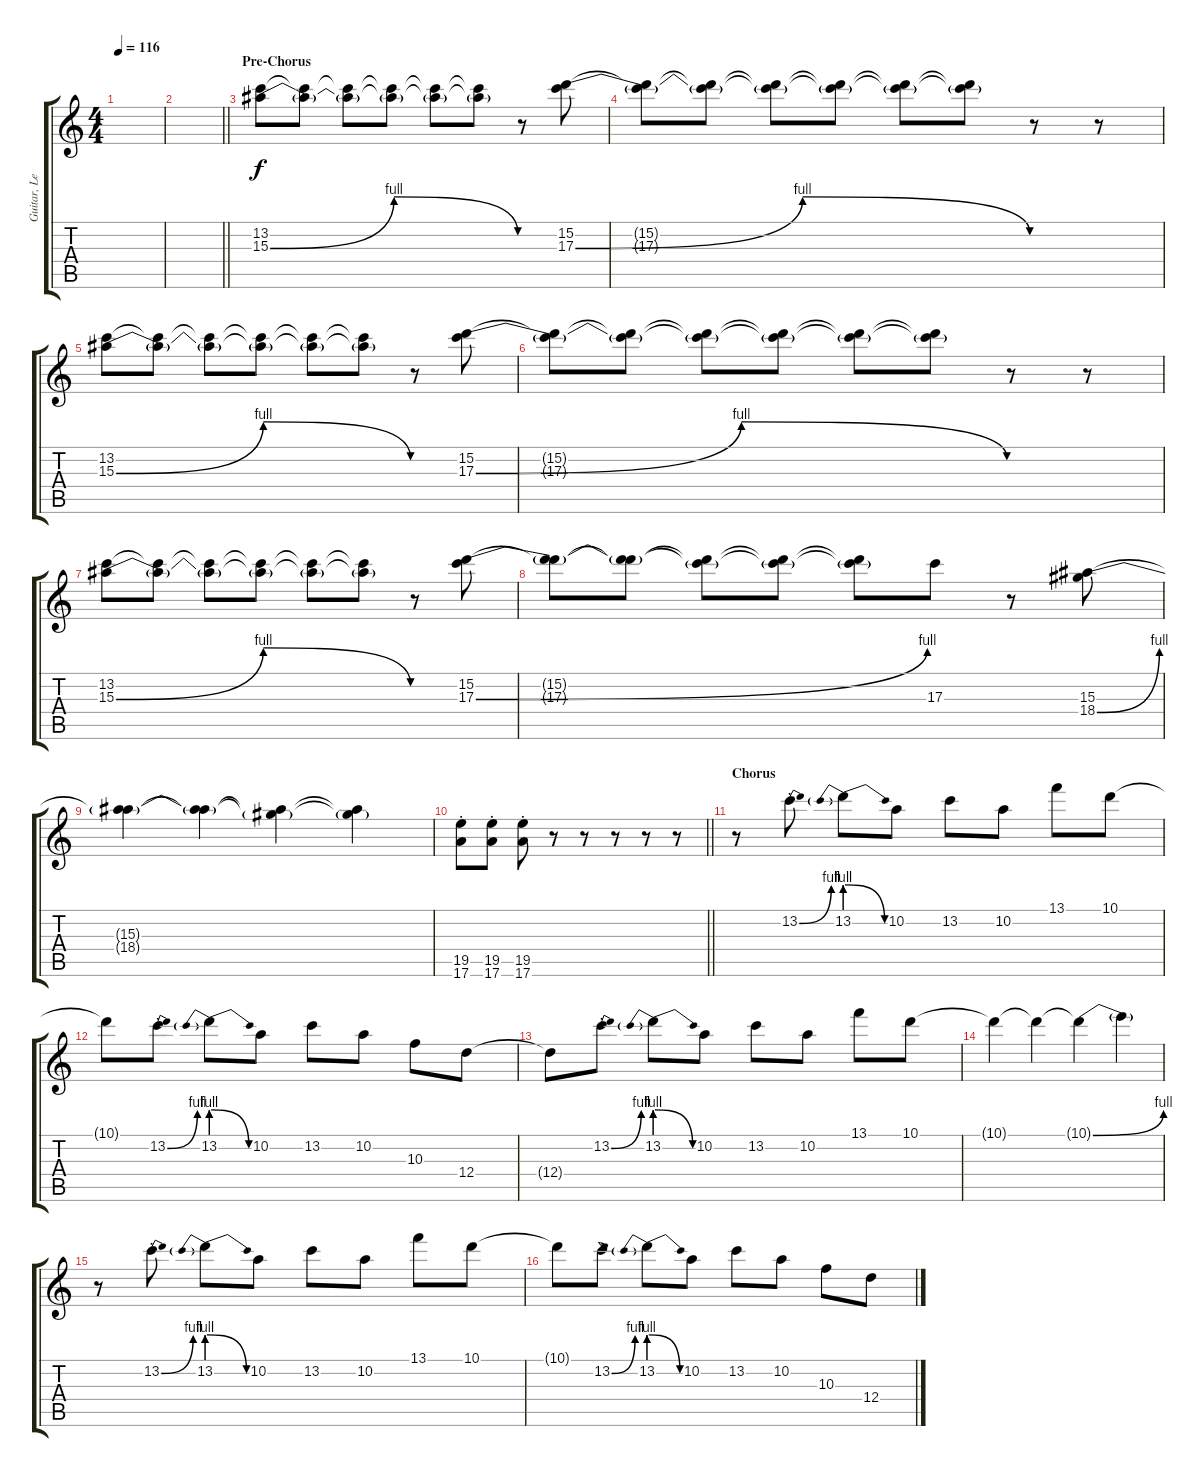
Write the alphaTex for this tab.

\track ("Guitar, Lead" "Guitar, Le") {instrument distortionguitar}
\staff {score tabs}
\tuning (E4 B3 G3 D3 A2 E2) {hide}
\ts (4 4)
\tempo 116
\clef g2
\ks c
|
\barLineRight lightlight
|
\section ("" "Pre-Chorus")
(13.2 15.3{be (bendrelease 0 0 15 4 57 4 60 0)}).8 (13.2{t} 15.3{t}).8 (13.2{t} 15.3{t}).8 (13.2{t} 15.3{t}).8 (13.2{t} 15.3{t}).8 (13.2{t} 15.3{t}).8 r.8 (15.2 17.3{be (bendrelease 0 0 5 4 55 4 60 0)}).8 |
(15.2{t} 17.3{t}).8 (15.2{t} 17.3{t}).8 (15.2{t} 17.3{t}).8 (15.2{t} 17.3{t}).8 (15.2{t} 17.3{t}).8 (15.2{t} 17.3{t}).8 r.8 r.8 |
(13.2 15.3{be (bendrelease 0 0 15 4 57 4 60 0)}).8 (13.2{t} 15.3{t}).8 (13.2{t} 15.3{t}).8 (13.2{t} 15.3{t}).8 (13.2{t} 15.3{t}).8 (13.2{t} 15.3{t}).8 r.8 (15.2 17.3{be (bendrelease 0 0 5 4 55 4 60 0)}).8 |
(15.2{t} 17.3{t}).8 (15.2{t} 17.3{t}).8 (15.2{t} 17.3{t}).8 (15.2{t} 17.3{t}).8 (15.2{t} 17.3{t}).8 (15.2{t} 17.3{t}).8 r.8 r.8 |
(13.2 15.3{be (bendrelease 0 0 15 4 57 4 60 0)}).8 (13.2{t} 15.3{t}).8 (13.2{t} 15.3{t}).8 (13.2{t} 15.3{t}).8 (13.2{t} 15.3{t}).8 (13.2{t} 15.3{t}).8 r.8 (15.2 17.3{be (bend 0 0 60 4)}).8 |
(15.2{t} 17.3{t}).8 (15.2{t} 17.3{t}).8 (15.2{t} 17.3{t}).8 (15.2{t} 17.3{t}).8 (15.2{t} 17.3{t}).8 17.3.8 r.8 (15.3 18.4{be (bend 0 0 60 4)}).8 |
(15.3{t} 18.4{t}).4 (15.3{t} 18.4{t}).4 (15.3{t} 18.4{t}).4 (15.3{t} 18.4{t}).4 |
\barLineRight lightlight
(19.5{st} 17.6{st}).8 (19.5{st} 17.6{st}).8 (19.5{st} 17.6{st}).8 r.8 r.8 r.8 r.8 r.8 |
\section ("" "Chorus")
r.8 13.2{be (bend 0 0 60 4) st}.8 13.2{be (prebendrelease 0 4 60 0)}.8 10.2.8 13.2.8 10.2.8 13.1.8 10.1.8 |
10.1{t}.8 13.2{be (bend 0 0 60 4) st}.8 13.2{be (prebendrelease 0 4 60 0)}.8 10.2.8 13.2.8 10.2.8 10.3.8 12.4.8 |
12.4{t}.8 13.2{be (bend 0 0 60 4) st}.8 13.2{be (prebendrelease 0 4 60 0)}.8 10.2.8 13.2.8 10.2.8 13.1.8 10.1.8 |
10.1{t}.4 10.1{t}.4 10.1{be (bend 0 0 60 4) t}.4 10.1{t}.4 |
r.8 13.2{be (bend 0 0 60 4) st}.8 13.2{be (prebendrelease 0 4 60 0)}.8 10.2.8 13.2.8 10.2.8 13.1.8 10.1.8 |
10.1{t}.8 13.2{be (bend 0 0 60 4) st}.8 13.2{be (prebendrelease 0 4 60 0)}.8 10.2.8 13.2.8 10.2.8 10.3.8 12.4.8
